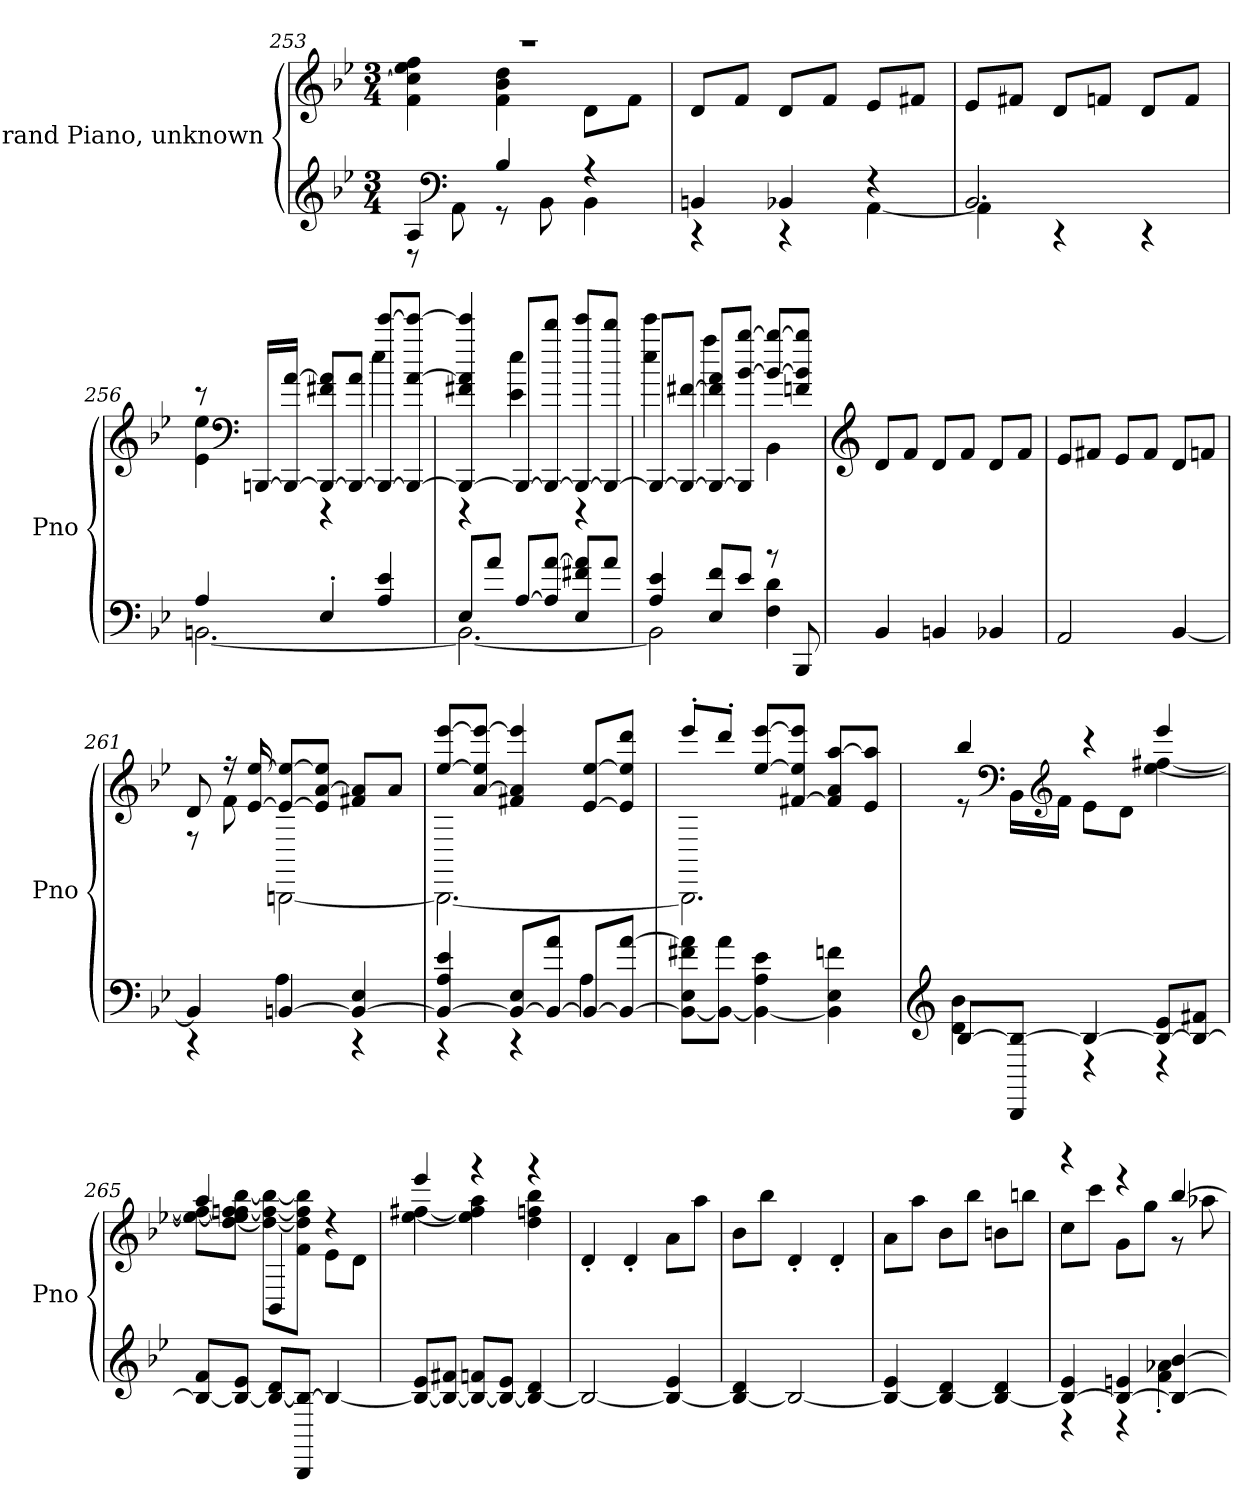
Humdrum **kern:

**kern	**kern
*part1	*part1
*staff2	*staff1
*I"Grand Piano, unknown	*
*I'Pno	*
*clefG2	*clefG2
*k[b-e-]	*k[b-e-]
*M3/4	*M3/4
=253	=253
*^	*^
4A/	8r	2.r	4f\ 4cc\] 4ee-\ 4ff\
*clefF4	*	*	*
.	8AA\	.	.
4B-/	8r	.	4f\ 4b-\ 4dd\
.	8BB-\	.	.
4r	4BB-\	.	8d\L
.	.	.	8f\J
*	*	*v	*v
=254	=254	=254
4BBn/	4r	8d/L
.	.	8f/J
4BB-X/	4r	8d/L
.	.	8f/J
4r	[4AA\	8e-/L
.	.	8f#X/J
!!LO:LB:g=z
=255	=255	=255
2.BB-/	4AA\]	8e-/L
.	.	8f#X/J
.	4r	8d/L
.	.	8fn/J
.	4r	8d/L
.	.	8f/J
=256	=256	=256
*	*	*^
4A/	[2.BBn\	8r	4e-\ 4ee-\
*	*	*clefF4	*
.	.	[16BBBn/LL	.
.	.	16BBB/_ [16a/JJ	.
4E-'/	.	8BBB/_ 8f#X/ 8a/]L	4r
.	.	8BBB/_ 8a/J	.
4A/ 4e-/	.	8BBB/_ [8eee-/L	4ee-\
.	.	8BBB/_ [8a/ 8eee-/_J	.
=257	=257	=257	=257
8E-/L	2.BB\_	4BBB/_ 4f#X/ 4a/] 4eee-/]	4r
8a/J	.	.	.
[8A/L	.	8BBB/L_	4e-\ 4ee-\
8A/] [8a/J	.	8BBB/_ 8ddd/J	.
8E-/ 8f#X/ 8a/]L	.	8BBB/_ 8eee-/L	4r
8a/J	.	8BBB/_ 8ddd/J	.
=258	=258	=258	=258
4A/ 4e-/	2BB\]	8BBB/L_	4ee-\ 4eee-\
.	.	8BBB/_ [8f#X/J	.
8E-/ 8f/L	.	8BBB/_ 8f#/] 8a/L	4aa\
8e-/J	.	8BBB/] [8b-/ [8bb-/J	.
8r	4F\ 4d\	8b-/_ 8bb-/_L	4BB-\
8BBB-/	.	8fn/ 8b-/] 8bb-/]J	.
*v	*v	*	*
*	*v	*v
!!LO:PB:g=z
=259	=259
*	*clefG2
4BB-/	8d/L
.	8f/J
4BBn/	8d/L
.	8f/J
4BB-X/	8d/L
.	8f/J
=260	=260
2AA/	8e-/L
.	8f#X/J
.	8e-/L
.	8f#/J
[4BB-/	8d/L
.	8fn/J
=261	=261
*^	*^
4BB-/]	4r	8d/	8r
.	.	16r	8f\
.	.	[16e-/ [16ee-/	.
[4BBn/	4A\	8e-/_ 8ee-/_L	[2BBBn\
.	.	8e-/] [8a/ 8ee-/]J	.
4BB/_ 4E-/	4r	8f#X/ 8a/]L	.
.	.	8a/J	.
=262	=262	=262	=262
4BB/_ 4A/ 4e-/	4r	[8ee-/ [8eee-/L	2.BBB\_
.	.	[8a/ 8ee-/] 8eee-/_J	.
8BB/_ 8E-/L	4r	4f#X/ 4a/] 4eee-/]	.
8BB/_ 8a/J	.	.	.
8BB/L_	4A\	[8e-/ [8ee-/L	.
8BB/_ [8a/J	.	8e-/] 8ee-/] 8ddd/J	.
*v	*v	*	*
=263	=263	=263
8BB\_ 8E-\ 8f#X\ 8a\]L	8eee-'/L	2.BBB\]
8BB\_ 8a\J	8ddd'/J	.
4BB\_ 4A\ 4e-\	[8ee-/ [8eee-/L	.
.	[8f#X/ 8ee-/] 8eee-/]J	.
4BB\] 4E-\ 4fn\	8f#/] 8a/ [8aa/L	.
.	8e-/ 8aa/]J	.
!!LO:LB:g=z	!!
=264	=264	=264
*clefG2	*	*
*^	*	*
[8B-/L	4d\ 4b-\	4bb-/	8r
*	*	*clefF4	*
8BBB-/ 8B-/_J	.	.	16BB-\LL
*	*	*clefG2	*
.	.	.	16f\JJ
4B-/_	4r	4r	8e-\L
.	.	.	8d\J
8B-/_ 8e-/L	4r	4eee-/	[4ee-\ [4ff#X\
8B-/_ 8f#X/J	.	.	.
*v	*v	*	*
=265	=265	=265
8B-/_ 8f/L	4aa/	8ee-\_ 8ff#\_L
8B-/_ 8e-/J	.	[8dd\ 8ee-\] [8ffn\ 8ff#\] [8bb-\J
8B-/_ 8d/L	4BB-/	8dd\_ 8ff\_ 8bb-\_L
8BBB-/ 8B-/_J	.	8f\ 8dd\] 8ff\] 8bb-\]J
4B-/_	4r	8e-\L
.	.	8d\J
=266	=266	=266
8B-/_ 8e-/L	4eee-/	[4ee-\ [4ff#X\
8B-/_ 8f#X/J	.	.
8B-/_ 8fn/L	4r	4ee-\] 4ff#\] 4aa\
8B-/_ 8e-/J	.	.
4B-/_ 4d/	4r	4dd\ 4ffn\ 4bb-\
*	*v	*v
=267	=267
2B-/_	4d'/
.	4d'/
4B-/_ 4e-/	8a\L
.	8aa\J
=268	=268
4B-/_ 4d/	8b-\L
.	8bb-\J
2B-/_	4d'/
.	4d'/
!!LO:LB:g=z
=269	=269
4B-/_ 4e-/	8a\L
.	8aa\J
4B-/_ 4d/	8b-\L
.	8bb-\J
4B-/_ 4d/	8bn\L
.	8bbn\J
=270	=270
*^	*^
4B-/_ 4e-/	4r	4r	8cc\L
.	.	.	8ccc\J
4B-/_ 4en/	4r	4r	8g\L
.	.	.	8gg\J
4B-/_ [4b-/	4f\' 4a-X\'	[4bb-/	8r
.	.	.	8aa-X\
*v	*v	*	*
*	*v	*v
=	=
*-	*-
